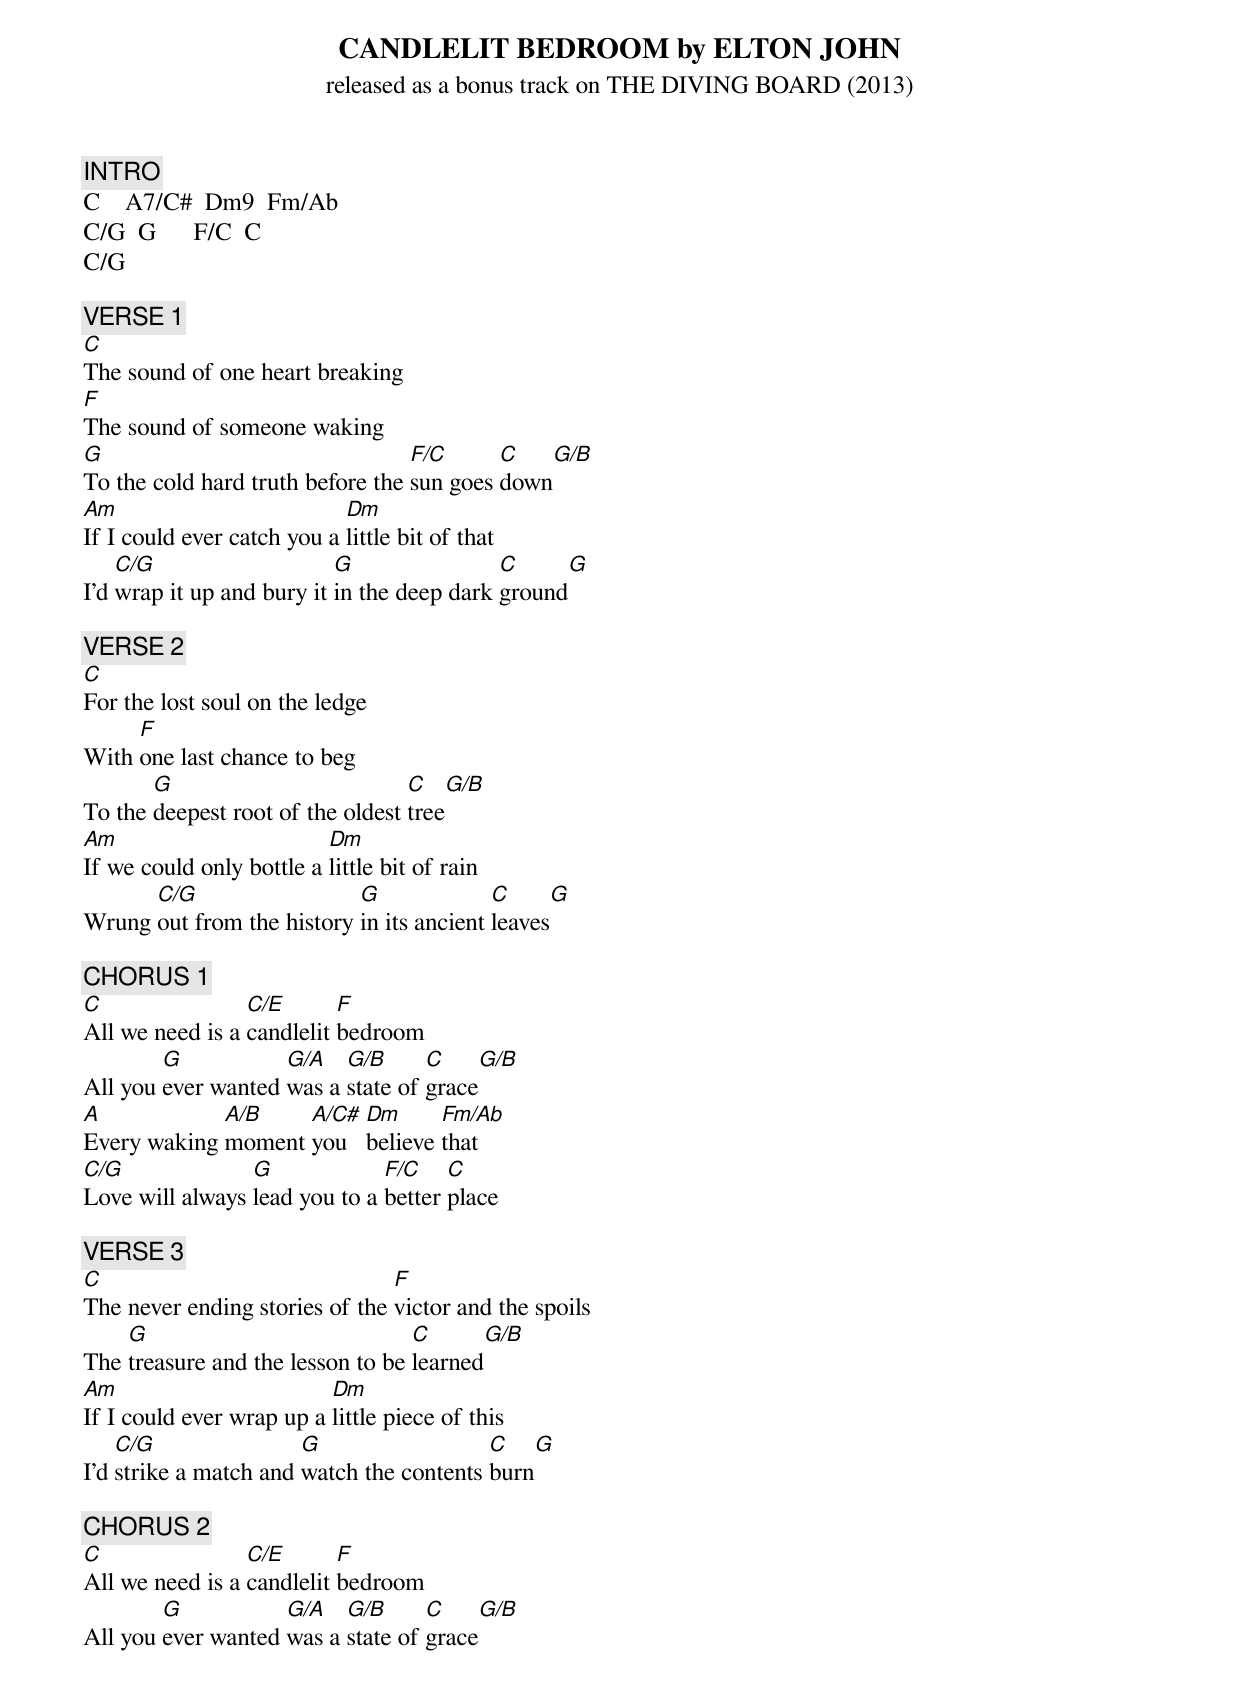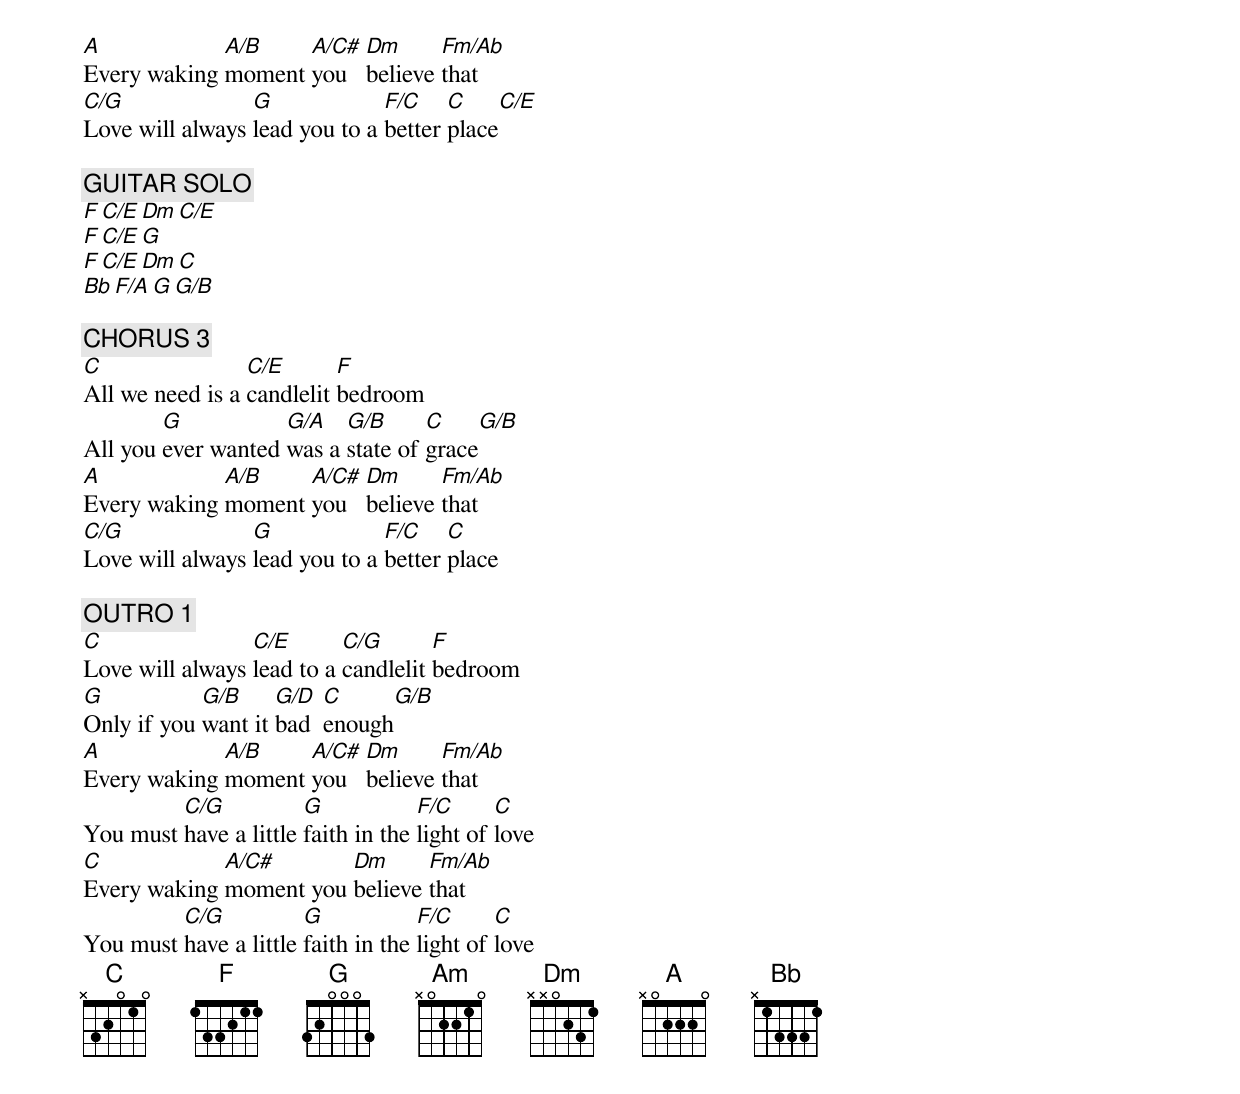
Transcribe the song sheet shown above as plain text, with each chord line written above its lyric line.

CANDLELIT BEDROOM by ELTON JOHN
released as a bonus track on THE DIVING BOARD (2013)

[INTRO]
C    A7/C#  Dm9  Fm/Ab
C/G  G      F/C  C
C/G

[VERSE 1]
C
The sound of one heart breaking
F
The sound of someone waking
G                                 F/C      C     G/B
To the cold hard truth before the sun goes down
Am                          Dm
If I could ever catch you a little bit of that
    C/G                    G                C        G
I'd wrap it up and bury it in the deep dark ground

[VERSE 2]
C
For the lost soul on the ledge
     F
With one last chance to beg
       G                          C     G/B
To the deepest root of the oldest tree
Am                        Dm
If we could only bottle a little bit of rain
      C/G                  G              C        G
Wrung out from the history in its ancient leaves

[CHORUS 1]
C                C/E       F
All we need is a candlelit bedroom
        G           G/A   G/B      C      G/B
All you ever wanted was a state of grace
A            A/B    A/C#  Dm      Fm/Ab
Every waking moment you   believe that
C/G              G             F/C    C
Love will always lead you to a better place

[VERSE 3]
C                               F
The never ending stories of the victor and the spoils
    G                             C        G/B
The treasure and the lesson to be learned
Am                        Dm
If I could ever wrap up a little piece of this
    C/G                G                  C     G
I'd strike a match and watch the contents burn

[CHORUS 2]
C                C/E       F
All we need is a candlelit bedroom
        G           G/A   G/B      C      G/B
All you ever wanted was a state of grace
A            A/B    A/C#  Dm      Fm/Ab
Every waking moment you   believe that
C/G              G             F/C    C       C/E
Love will always lead you to a better place

[GUITAR SOLO]
F   C/E  Dm  C/E
F   C/E  G
F   C/E  Dm  C
Bb  F/A  G   G/B

[CHORUS 3]
C                C/E       F
All we need is a candlelit bedroom
        G           G/A   G/B      C      G/B
All you ever wanted was a state of grace
A            A/B    A/C#  Dm      Fm/Ab
Every waking moment you   believe that
C/G              G             F/C    C
Love will always lead you to a better place

[OUTRO 1]
C                C/E       C/G       F
Love will always lead to a candlelit bedroom
G           G/B     G/D  C      G/B
Only if you want it bad  enough
A            A/B    A/C#  Dm      Fm/Ab
Every waking moment you   believe that
         C/G           G            F/C      C
You must have a little faith in the light of love
C            A/C#       Dm      Fm/Ab
Every waking moment you believe that
         C/G           G            F/C      C
You must have a little faith in the light of love
